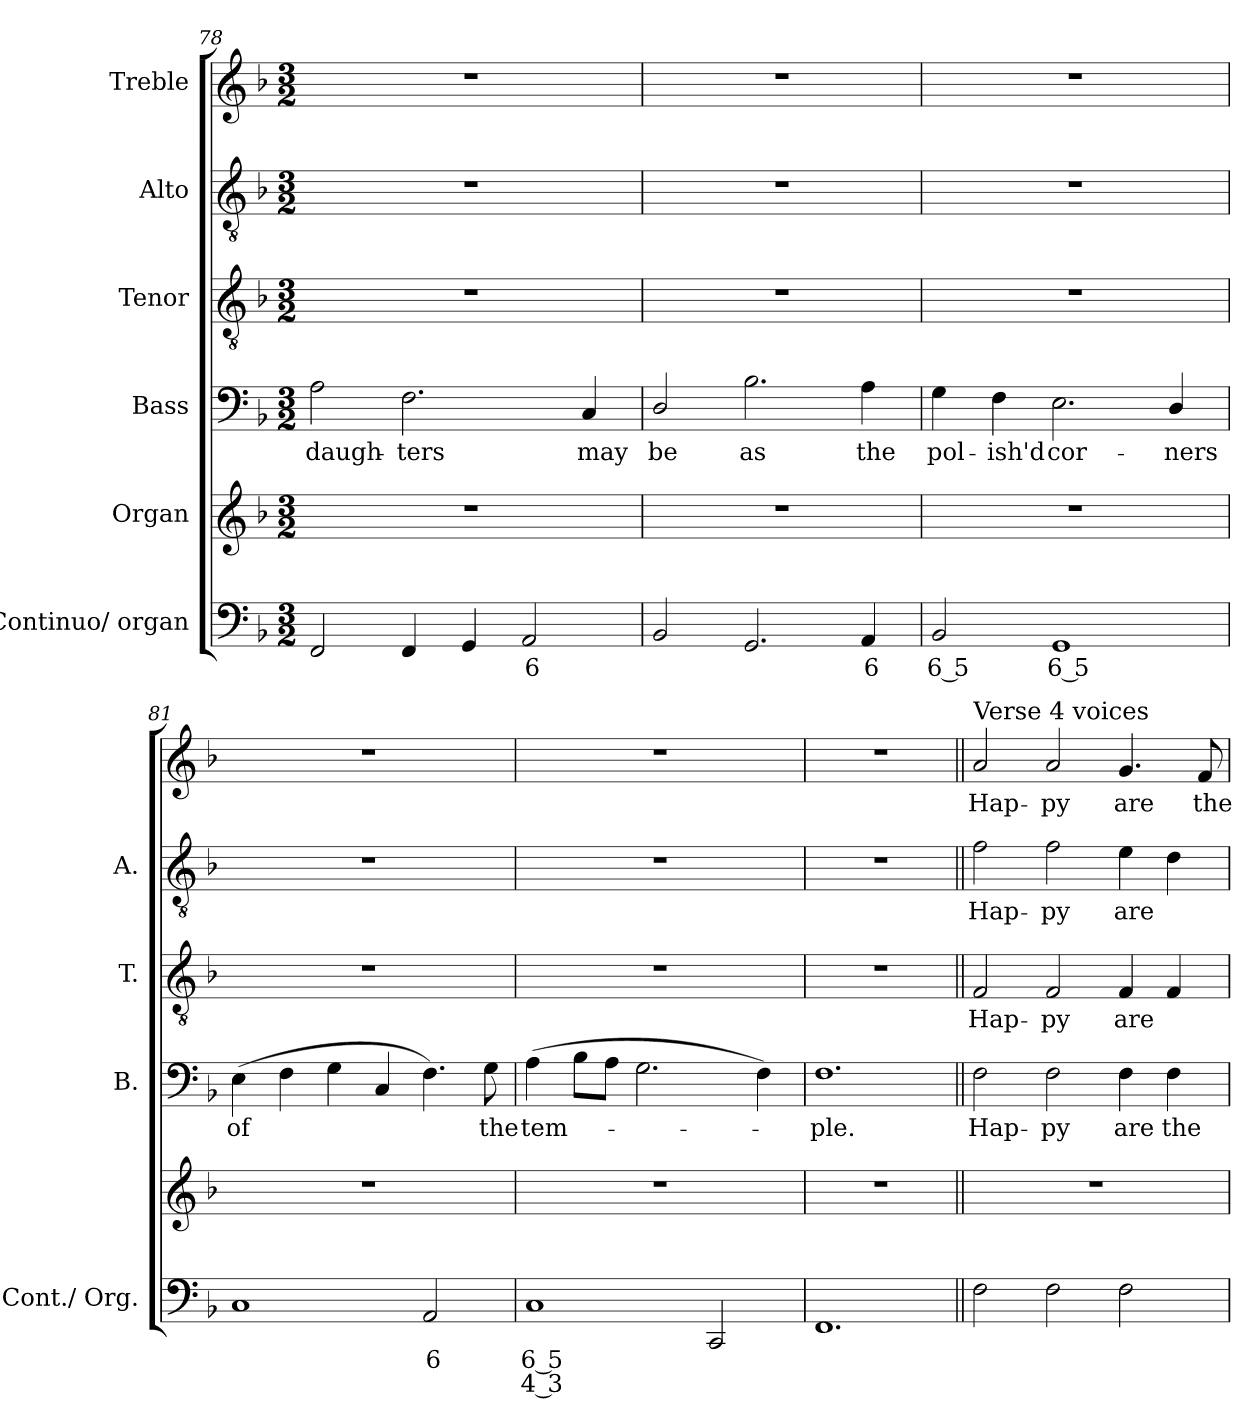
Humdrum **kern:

**kern	**text	**text	**kern	**kern	**text	**kern	**text	**kern	**text	**kern	**text
*part6	*part6	*part6	*part5	*part4	*part4	*part3	*part3	*part2	*part2	*part1	*part1
*staff6	*staff6	*staff6	*staff5	*staff4	*staff4	*staff3	*staff3	*staff2	*staff2	*staff1	*staff1
*I"Continuo/ organ	*	*	*I"Organ	*I"Bass	*	*I"Tenor	*	*I"Alto	*	*I"Treble	*
*I'Cont./ Org.	*	*	*	*I'B.	*	*I'T.	*	*I'A.	*	*	*
*clefF4	*	*	*clefG2	*clefF4	*	*clefGv2	*	*clefGv2	*	*clefG2	*
*	*	*	*	*	*	*ITrd7c12	*	*ITrd7c12	*	*	*
*k[b-]	*	*	*k[b-]	*k[b-]	*	*k[b-]	*	*k[b-]	*	*k[b-]	*
*F:	*	*	*F:	*F:	*	*F:	*	*F:	*	*F:	*
*M3/2	*	*	*M3/2	*M3/2	*	*M3/2	*	*M3/2	*	*M3/2	*
=78	=78	=78	=78	=78	=78	=78	=78	=78	=78	=78	=78
!	!	!	!LO:N:vis=1	!	!	!	!	!	!	!	!
!	!	!	!	!	!LO:LY:b:color=#000000	!LO:N:vis=1	!	!LO:N:vis=1	!	!LO:N:vis=1	!
2FFi/	.	.	1.r	2Ai\	daugh-	1.r	.	1.r	.	1.r	.
!	!	!	!	!	!LO:LY:b:color=#000000	!	!	!	!	!	!
4FFi/	.	.	.	2.Fi\	-ters	.	.	.	.	.	.
4GGi/	.	.	.	.	.	.	.	.	.	.	.
!	!LO:LY:b:color=#000000	!	!	!	!	!	!	!	!	!	!
2AAi/	6	.	.	.	.	.	.	.	.	.	.
!	!	!	!	!	!LO:LY:b:color=#000000	!	!	!	!	!	!
.	.	.	.	4Ci/	may	.	.	.	.	.	.
!!LO:LB:g=z
=79	=79	=79	=79	=79	=79	=79	=79	=79	=79	=79	=79
!	!	!	!LO:N:vis=1	!	!	!	!	!	!	!	!
!	!	!	!	!	!LO:LY:b:color=#000000	!LO:N:vis=1	!	!LO:N:vis=1	!	!LO:N:vis=1	!
2BB-i/	.	.	1.r	2Di/	be	1.r	.	1.r	.	1.r	.
!	!	!	!	!	!LO:LY:b:color=#000000	!	!	!	!	!	!
2.GGi/	.	.	.	2.B-i\	as	.	.	.	.	.	.
!	!LO:LY:b:color=#000000	!	!	!	!	!	!	!	!	!	!
!	!	!	!	!	!LO:LY:b:color=#000000	!	!	!	!	!	!
4AAi/	6	.	.	4Ai\	the	.	.	.	.	.	.
=80	=80	=80	=80	=80	=80	=80	=80	=80	=80	=80	=80
!	!LO:LY:b:color=#000000	!	!LO:N:vis=1	!	!	!	!	!	!	!	!
!	!	!	!	!	!LO:LY:b:color=#000000	!LO:N:vis=1	!	!LO:N:vis=1	!	!LO:N:vis=1	!
2BB-i/	6 5	.	1.r	4Gi\	pol-	1.r	.	1.r	.	1.r	.
!	!	!	!	!	!LO:LY:b:color=#000000	!	!	!	!	!	!
.	.	.	.	4Fi\	-ish'd	.	.	.	.	.	.
!	!LO:LY:b:color=#000000	!	!	!	!	!	!	!	!	!	!
!	!	!	!	!	!LO:LY:b:color=#000000	!	!	!	!	!	!
1GGi	6 5	.	.	2.Ei\	cor-	.	.	.	.	.	.
!	!	!	!	!	!LO:LY:b:color=#000000	!	!	!	!	!	!
.	.	.	.	4Di/	-ners	.	.	.	.	.	.
=81	=81	=81	=81	=81	=81	=81	=81	=81	=81	=81	=81
!	!	!	!LO:N:vis=1	!	!	!	!	!	!	!	!
!	!	!	!	!	!LO:LY:b:color=#000000	!LO:N:vis=1	!	!LO:N:vis=1	!	!LO:N:vis=1	!
1Ci	.	.	1.r	(4Ei\	of	1.r	.	1.r	.	1.r	.
.	.	.	.	4Fi\	.	.	.	.	.	.	.
.	.	.	.	4Gi\	.	.	.	.	.	.	.
.	.	.	.	4Ci/	.	.	.	.	.	.	.
!	!LO:LY:b:color=#000000	!	!	!	!	!	!	!	!	!	!
2AAi/	6	.	.	4.Fi\)	.	.	.	.	.	.	.
!	!	!	!	!	!LO:LY:b:color=#000000	!	!	!	!	!	!
.	.	.	.	8Gi\	the	.	.	.	.	.	.
=82	=82	=82	=82	=82	=82	=82	=82	=82	=82	=82	=82
!	!LO:LY:b:color=#000000	!LO:LY:b:color=#000000	!LO:N:vis=1	!	!	!	!	!	!	!	!
!	!	!	!	!	!LO:LY:b:color=#000000	!LO:N:vis=1	!	!LO:N:vis=1	!	!LO:N:vis=1	!
1Ci	6 5	4 3	1.r	(4Ai\	tem-	1.r	.	1.r	.	1.r	.
.	.	.	.	8B-i\L	.	.	.	.	.	.	.
.	.	.	.	8Ai\J	.	.	.	.	.	.	.
.	.	.	.	2.Gi\	.	.	.	.	.	.	.
2CCi/	.	.	.	.	.	.	.	.	.	.	.
.	.	.	.	4Fi\)	.	.	.	.	.	.	.
=83	=83	=83	=83	=83	=83	=83	=83	=83	=83	=83	=83
!	!	!	!LO:N:vis=1	!	!	!	!	!	!	!	!
!	!	!	!	!	!LO:LY:b:color=#000000	!LO:N:vis=1	!	!LO:N:vis=1	!	!LO:N:vis=1	!
1.FFi	.	.	1.r	1.Fi	-ple.	1.r	.	1.r	.	1.r	.
!!LO:LB:g=z
=84||	=84||	=84||	=84||	=84||	=84||	=84||	=84||	=84||	=84||	=84||	=84||
!	!	!	!LO:N:vis=1	!	!	!	!	!	!	!	!
!	!	!	!	!	!LO:LY:b:color=#000000	!	!	!	!	!	!
!	!	!	!	!	!	!	!LO:LY:b:color=#000000	!	!	!	!
!	!	!	!	!	!	!	!	!	!LO:LY:b:color=#000000	!	!
!	!	!	!	!	!	!	!	!	!	!LO:TX:a:t=Verse 4 voices	!
!	!	!	!	!	!	!	!	!	!	!	!LO:LY:b:color=#000000
2Fi\	.	.	1.r	2Fi\	Hap-	2FFi/	Hap-	2Fi\	Hap-	2ai/	Hap-
!	!	!	!	!	!LO:LY:b:color=#000000	!	!	!	!	!	!
!	!	!	!	!	!	!	!LO:LY:b:color=#000000	!	!	!	!
!	!	!	!	!	!	!	!	!	!LO:LY:b:color=#000000	!	!
!	!	!	!	!	!	!	!	!	!	!	!LO:LY:b:color=#000000
2Fi\	.	.	.	2Fi\	-py	2FFi/	-py	2Fi\	-py	2ai/	-py
!	!	!	!	!	!LO:LY:b:color=#000000	!	!	!	!	!	!
!	!	!	!	!	!	!	!LO:LY:b:color=#000000	!	!	!	!
!	!	!	!	!	!	!	!	!	!LO:LY:b:color=#000000	!	!
!	!	!	!	!	!	!	!	!	!	!	!LO:LY:b:color=#000000
2Fi\	.	.	.	4Fi\	are	4FFi/	are	4Ei\	are	4.gi/	are
!	!	!	!	!	!LO:LY:b:color=#000000	!	!	!	!	!	!
.	.	.	.	4Fi\	the	4FFi/	.	4Di\	.	.	.
!	!	!	!	!	!	!	!	!	!	!	!LO:LY:b:color=#000000
.	.	.	.	.	.	.	.	.	.	8fi/	the
=	=	=	=	=	=	=	=	=	=	=	=
*-	*-	*-	*-	*-	*-	*-	*-	*-	*-	*-	*-
